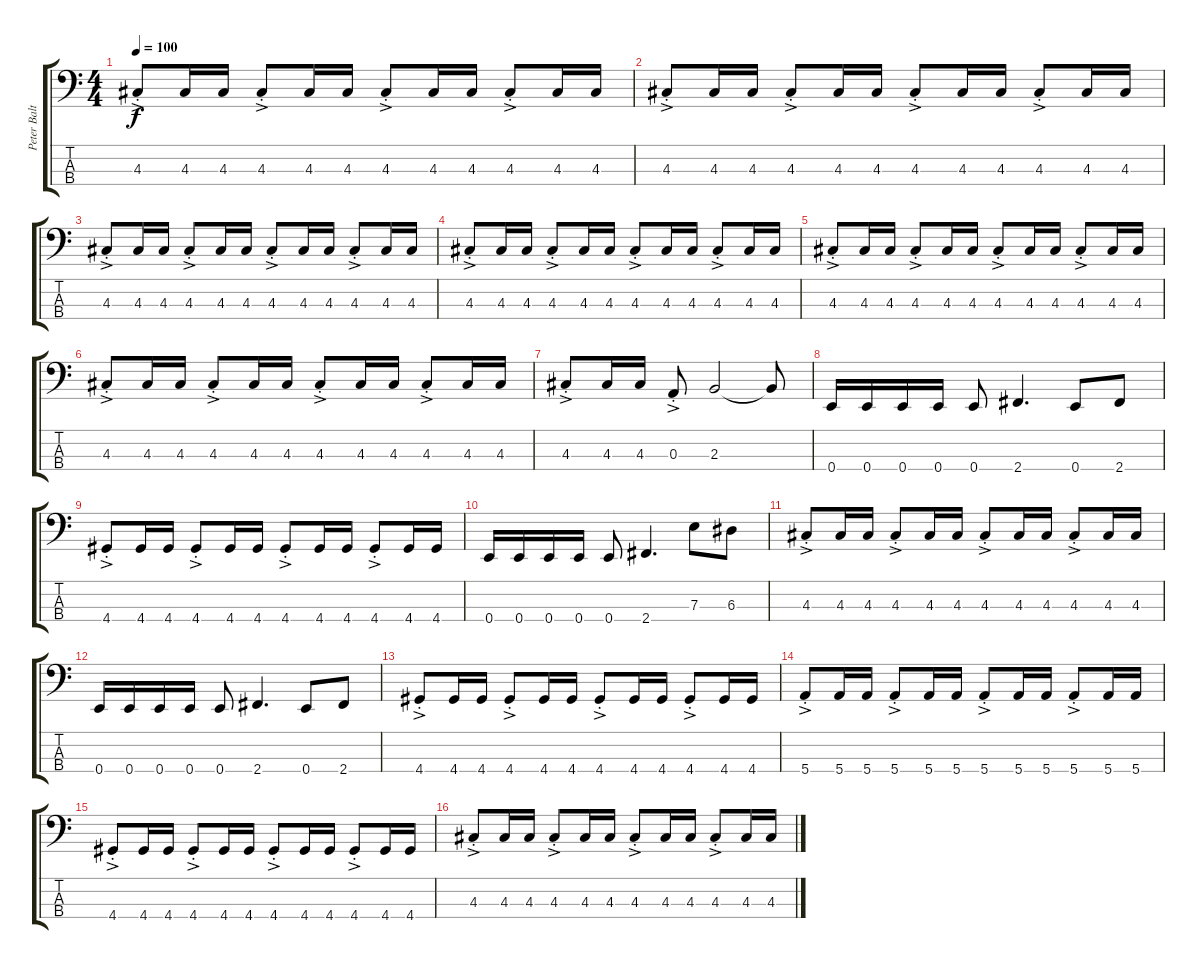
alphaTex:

\track ("Peter Baltes" "Peter Balt") {instrument electricbassfinger}
\staff {score tabs}
\tuning (G2 D2 A1 E1) {hide}
\ts (4 4)
\tempo 100
\clef f4
\ks c
4.3{ac st}.8{dy f} 4.3.16 4.3.16 4.3{ac st}.8 4.3.16 4.3.16 4.3{ac st}.8 4.3.16 4.3.16 4.3{ac st}.8 4.3.16 4.3.16 |
4.3{ac st}.8 4.3.16 4.3.16 4.3{ac st}.8 4.3.16 4.3.16 4.3{ac st}.8 4.3.16 4.3.16 4.3{ac st}.8 4.3.16 4.3.16 |
4.3{ac st}.8 4.3.16 4.3.16 4.3{ac st}.8 4.3.16 4.3.16 4.3{ac st}.8 4.3.16 4.3.16 4.3{ac st}.8 4.3.16 4.3.16 |
4.3{ac st}.8 4.3.16 4.3.16 4.3{ac st}.8 4.3.16 4.3.16 4.3{ac st}.8 4.3.16 4.3.16 4.3{ac st}.8 4.3.16 4.3.16 |
4.3{ac st}.8 4.3.16 4.3.16 4.3{ac st}.8 4.3.16 4.3.16 4.3{ac st}.8 4.3.16 4.3.16 4.3{ac st}.8 4.3.16 4.3.16 |
4.3{ac st}.8 4.3.16 4.3.16 4.3{ac st}.8 4.3.16 4.3.16 4.3{ac st}.8 4.3.16 4.3.16 4.3{ac st}.8 4.3.16 4.3.16 |
4.3{ac st}.8 4.3.16 4.3.16 0.3{ac st}.8 2.3.2 2.3{t}.8 |
0.4.16 0.4.16 0.4.16 0.4.16 0.4.8 2.4.4{d} 0.4.8 2.4.8 |
4.4{ac st}.8 4.4.16 4.4.16 4.4{ac st}.8 4.4.16 4.4.16 4.4{ac st}.8 4.4.16 4.4.16 4.4{ac st}.8 4.4.16 4.4.16 |
0.4.16 0.4.16 0.4.16 0.4.16 0.4.8 2.4.4{d} 7.3.8 6.3.8 |
4.3{ac st}.8 4.3.16 4.3.16 4.3{ac st}.8 4.3.16 4.3.16 4.3{ac st}.8 4.3.16 4.3.16 4.3{ac st}.8 4.3.16 4.3.16 |
0.4.16 0.4.16 0.4.16 0.4.16 0.4.8 2.4.4{d} 0.4.8 2.4.8 |
4.4{ac st}.8 4.4.16 4.4.16 4.4{ac st}.8 4.4.16 4.4.16 4.4{ac st}.8 4.4.16 4.4.16 4.4{ac st}.8 4.4.16 4.4.16 |
5.4{ac st}.8 5.4.16 5.4.16 5.4{ac st}.8 5.4.16 5.4.16 5.4{ac st}.8 5.4.16 5.4.16 5.4{ac st}.8 5.4.16 5.4.16 |
4.4{ac st}.8 4.4.16 4.4.16 4.4{ac st}.8 4.4.16 4.4.16 4.4{ac st}.8 4.4.16 4.4.16 4.4{ac st}.8 4.4.16 4.4.16 |
4.3{ac st}.8 4.3.16 4.3.16 4.3{ac st}.8 4.3.16 4.3.16 4.3{ac st}.8 4.3.16 4.3.16 4.3{ac st}.8 4.3.16 4.3.16
